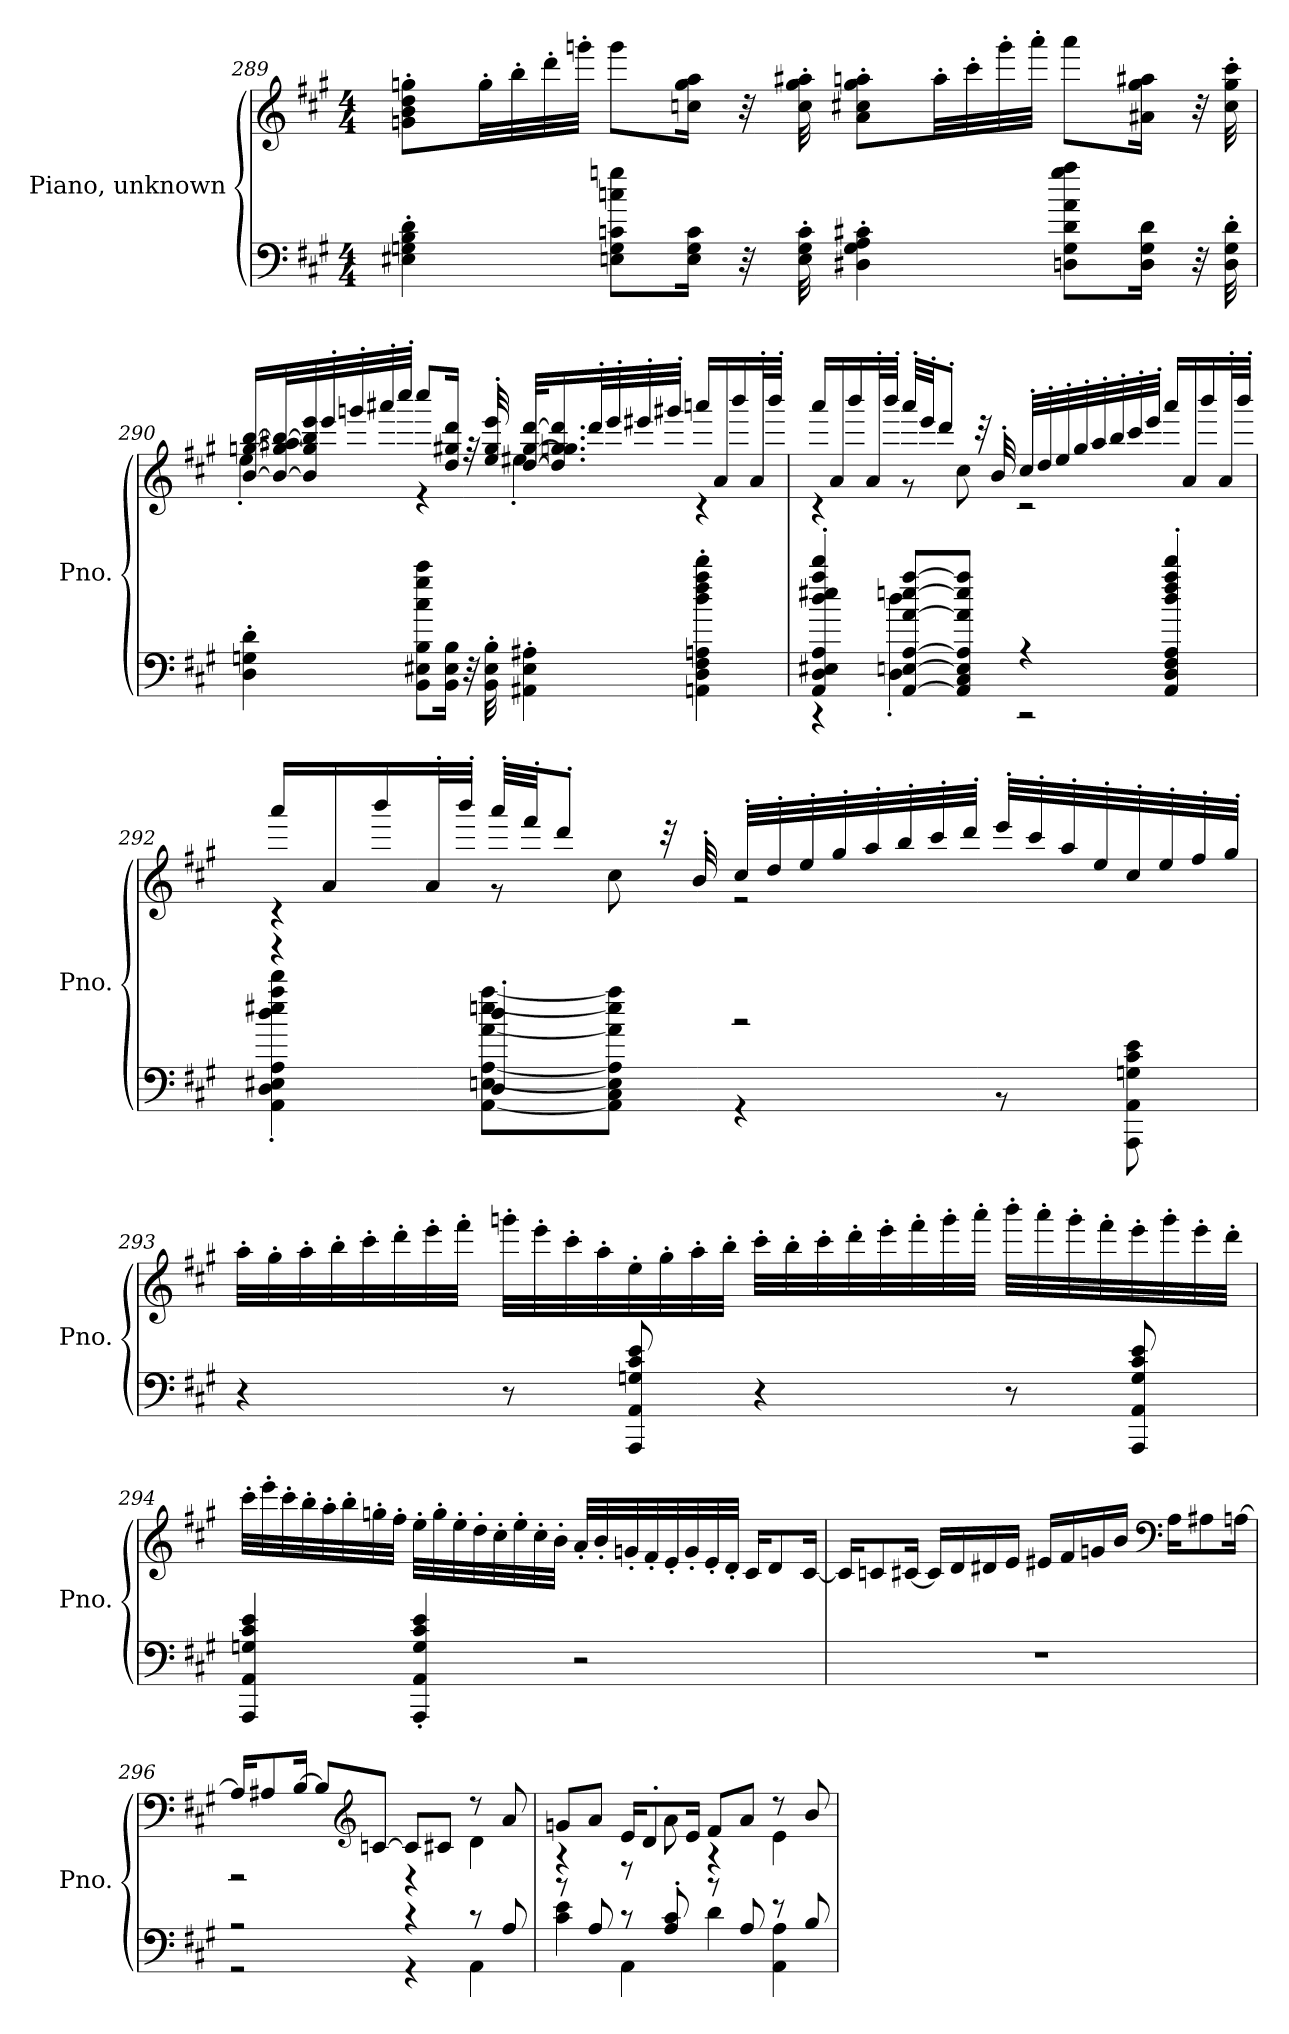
**kern	**kern
*part1	*part1
*staff2	*staff1
*I"Piano, unknown	*
*I'Pno.	*
!!LO:LB:g=z
*clefF4	*clefG2
*k[f#c#g#]	*k[f#c#g#]
*M4/4	*M4/4
=289	=289
4E#X\' 4Gn\' 4B\' 4d\'	8gn\' 8b\' 8dd\' 8ggn\'L
.	32gg'\LL
.	32bb'\
.	32ddd'\
.	32gggn'\JJJ
8En\ 8G\ 8cn\ 8ccn\ 8ggn\L	8ggg\L
16E\ 16G\ 16c\Jk	16ccn\ 16gg\ 16aa\Jk
32r	32r
32E\' 32G\' 32c\'	32cc\' 32gg\' 32aa#X\'
4D#X\' 4G\' 4A\' 4c#X\'	8a\' 8cc#X\' 8gg\' 8aan\'L
.	32aa'\LL
.	32ccc#'\
.	32ggg'\
.	32aaa'\JJJ
8Dn\ 8G\ 8d\ 8a\ 8gg\ 8aa\L	8aaa\L
16D\ 16G\ 16d\Jk	16a#X\ 16gg\ 16aa#X\Jk
32r	32r
32D\' 32G\' 32d\'	32cc#\' 32gg\' 32ccc#\'
!!LO:LB:g=z
=290	=290
*	*^
4D\' 4Gn\' 4d\'	[16b/ [16ggn/ [16bb/LL	4ee'\
.	32b/_ 32gg/_ 32aa#X/ 32bb/_L	.
.	32b/] 32gg/] 32bb/] 32eee/	.
.	32eee'/	.
.	32gggn'/	.
.	32aaa#X'/	.
.	32cccc#'/JJJ	.
8BB\ 8E#X\ 8B\ 8cc#\ 8gg#\ 8ccc#\L	8cccc#/L	4r
16BB\ 16E#\ 16B\Jk	16dd/ 16gg#X/ 16ddd/Jk	.
32r	32r	.
32BB\' 32E#\' 32B\'	32ee/' 32gg#/' 32eee/'	.
4AA#X\' 4E#\' 4A#X\'	[32dd/ [32gg#/ [32ddd/KLL	4ee#X'\
.	16.dd/] 16.ggn/ 16.gg#/] 16.ddd/]	.
.	32ddd'/L	.
.	32eee'/	.
.	32eee#X'/	.
.	32ggg#X'/JJJ	.
4AAn\' 4D\' 4F#\' 4An\' 4dd\' 4ff#\' 4aa\' 4ddd\'	16aaan/LL	4r
.	16a/	.
.	16bbb/	.
.	32a'/L	.
.	32bbb'/JJJ	.
!!LO:LB:g=z	!!
=291	=291	=291
*^	*	*
4AA/' 4D/' 4E#X/' 4A/' 4dd/' 4ee#X/' 4aa/' 4ddd/'	4r	16aaa/LL	4r
.	.	16a/	.
.	.	16bbb/	.
.	.	32a'/L	.
.	.	32bbb'/JJJ	.
[8AA/ [8En/ [8A/ [8a/ [8een/ [8aa/L	4D\' 4dd\'	32aaa'/LLL	8r
.	.	32eee'/JJ	.
.	.	8ddd'/J	.
8AA/] 8C#/ 8E/] 8A/] 8a/] 8ee/] 8aa/]J	.	.	8cc#\
.	.	32r	.
.	.	32b'/	.
4r	2r	32cc#'/LLL	2r
.	.	32dd'/	.
.	.	32ee'/	.
.	.	32gg#'/	.
.	.	32aa'/	.
.	.	32bb'/	.
.	.	32ccc#'/	.
.	.	32eee'/JJJ	.
4AA/' 4D/' 4F#/' 4A/' 4dd/' 4ff#/' 4aa/' 4ddd/'	.	16aaa/LL	.
.	.	16a/	.
.	.	16bbb/	.
.	.	32a'/L	.
.	.	32bbb'/JJJ	.
!!LO:PB:g=z	!!
=292	=292	=292	=292
4r	4AA\' 4D\' 4E#X\' 4A\' 4dd\' 4ee#X\' 4aa\' 4ddd\'	16aaa/LL	4r
.	.	16a/	.
.	.	16bbb/	.
.	.	32a'/L	.
.	.	32bbb'/JJJ	.
4D/' 4dd/'	[8AA\ [8En\ [8A\ [8a\ [8een\ [8aa\L	32aaa'/LLL	8r
.	.	32fff#'/JJ	.
.	.	8ddd'/J	.
.	8AA\] 8C#\ 8E\] 8A\] 8a\] 8ee\] 8aa\]J	.	8cc#\
.	.	32r	.
.	.	32b'/	.
2r	4r	32cc#'/LLL	2r
.	.	32dd'/	.
.	.	32ee'/	.
.	.	32gg#'/	.
.	.	32aa'/	.
.	.	32bb'/	.
.	.	32ccc#'/	.
.	.	32ddd'/JJJ	.
.	8r	32eee'/LLL	.
.	.	32ccc#'/	.
.	.	32aa'/	.
.	.	32ee'/	.
.	8AAA\ 8AA\ 8Gn\ 8c#\ 8e\	32cc#'/	.
.	.	32ee'/	.
.	.	32ff#'/	.
.	.	32gg#'/JJJ	.
*v	*v	*	*
*	*v	*v
!!LO:LB:g=z
=293	=293
4r	32aa'\LLL
.	32gg#'\
.	32aa'\
.	32bb'\
.	32ccc#'\
.	32ddd'\
.	32eee'\
.	32fff#'\JJJ
8r	32gggn'\LLL
.	32eee'\
.	32ccc#'\
.	32aa'\
8AAA/ 8AA/ 8Gn/ 8c#/ 8e/	32ee'\
.	32gg#'\
.	32aa'\
.	32bb'\JJJ
4r	32ccc#'\LLL
.	32bb'\
.	32ccc#'\
.	32ddd'\
.	32eee'\
.	32fff#'\
.	32ggg'\
.	32aaa'\JJJ
8r	32bbb'\LLL
.	32aaa'\
.	32ggg'\
.	32fff#'\
8AAA/ 8AA/ 8G/ 8c#/ 8e/	32eee'\
.	32ggg'\
.	32eee'\
.	32ddd'\JJJ
!!LO:LB:g=z
=294	=294
4AAA/ 4AA/ 4Gn/ 4c#/ 4e/	32ccc#'\LLL
.	32eee'\
.	32ccc#'\
.	32bb'\
.	32aa'\
.	32bb'\
.	32ggn'\
.	32ff#'\JJJ
4AAA/' 4AA/' 4G/' 4c#/' 4e/'	32ee'\LLL
.	32gg'\
.	32ee'\
.	32dd'\
.	32cc#'\
.	32ee'\
.	32cc#'\
.	32b'\JJJ
2r	32a'/LLL
.	32b'/
.	32gn'/
.	32f#'/
.	32e'/
.	32g'/
.	32e'/
.	32d'/JJJ
.	16c#/KL
.	8d/
.	[16c#/Jk
!!LO:LB:g=z
=295	=295
1r	16c#/KL]
.	8cn/
.	[16c#X/Jk
.	16c#/LL]
.	16d/
.	16d#X/
.	16e/JJ
.	16e#X/LL
.	16f#/
.	16gn/
.	16b/JJ
*	*clefF4
.	16A\KL
.	8A#X\
.	[16An\Jk
=296	=296
*^	*^
2r	2r	16A/KL]	2r
.	.	8A#X/	.
.	.	[16B/Jk	.
.	.	8B/L]	.
*	*	*clefG2	*
.	.	[8cn/J	.
4r	4r	8c/L]	4r
.	.	8c#X/J	.
8r	4AA\	8r	4d\
8A/	.	8a/	.
!!LO:LB:g=z	!!
=297	=297	=297	=297
8r	4c#\ 4e\	8gn/L	4r
8A/	.	8a/J	.
8r	4AA\	16e/KL	8r
.	.	8d'/	.
8A/' 8c#/'	.	.	8a\
.	.	16e/Jk	.
8r	4d\	8f#/L	4r
8A/	.	8a/J	.
8r	4AA\ 4A\	8r	4e\
8B/	.	8b/	.
*v	*v	*	*
*	*v	*v
=	=
*-	*-
